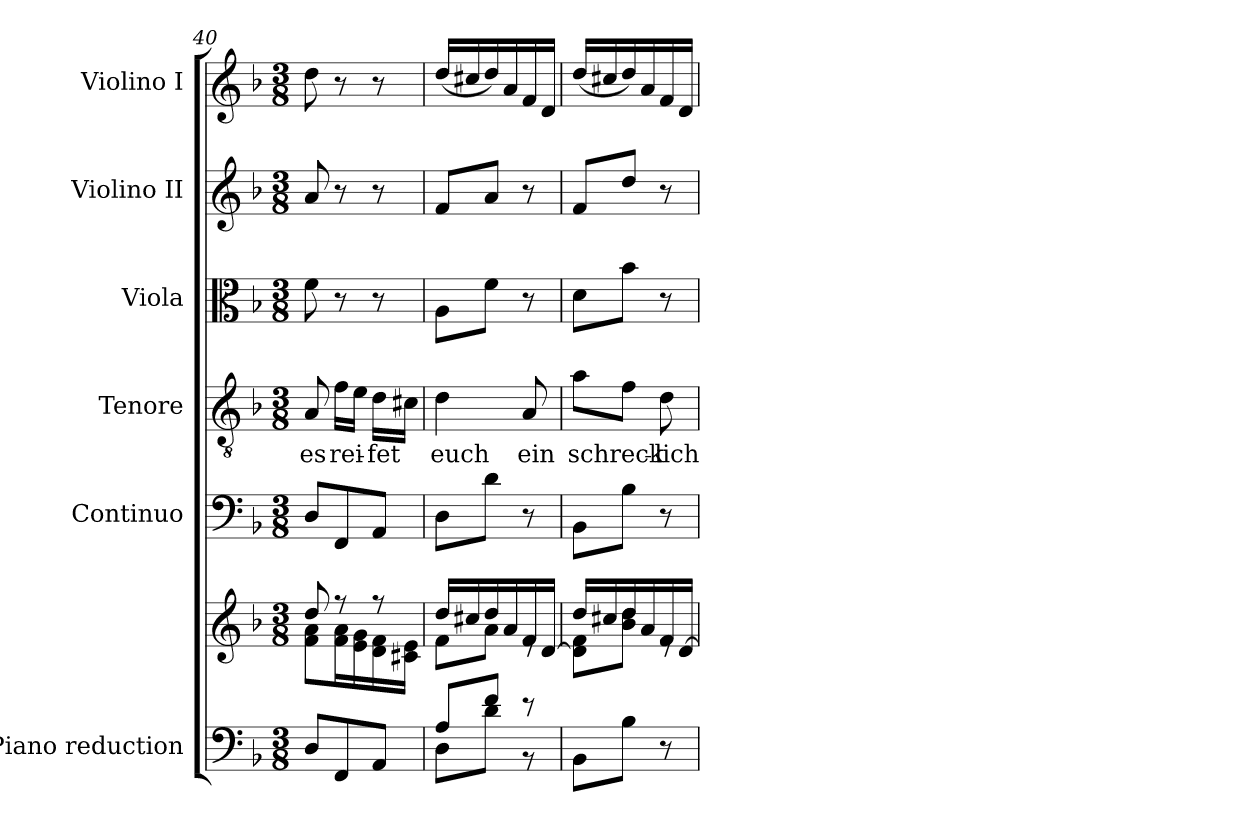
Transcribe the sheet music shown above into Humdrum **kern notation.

**kern	**kern	**dynam	**kern	**kern	**text	**kern	**kern	**kern
*part6	*part6	*part6	*part5	*part4	*part4	*part3	*part2	*part1
*staff7	*staff6	*staff6/7	*staff5	*staff4	*staff4	*staff3	*staff2	*staff1
*I"Piano reduction	*	*	*I"Continuo	*I"Tenore	*	*I"Viola	*I"Violino II	*I"Violino I
*I'Pno	*	*	*	*	*	*I'Vla	*I'Vln	*I'Vln
*clefF4	*clefG2	*	*clefF4	*clefGv2	*	*clefC3	*clefG2	*clefG2
*k[b-]	*k[b-]	*	*k[b-]	*k[b-]	*	*k[b-]	*k[b-]	*k[b-]
*M3/8	*M3/8	*	*M3/8	*M3/8	*	*M3/8	*M3/8	*M3/8
=40	=40	=40	=40	=40	=40	=40	=40	=40
*	*^	*	*	*	*	*	*	*
!	!	!	!	!	!	!LO:LY:b	!	!	!
8D/L	8dd/	8f\ 8a\L	.	8D/L	8A/	es	8f\	8a/	8dd\
!	!	!	!LO:DY:b	!	!	!LO:LY:b	!	!	!
!	!	!	!LO:DY:n=1:b	!	!	!	!	!	!
!	!	!	!LO:DY:n=2:b	!	!	!	!	!	!
8FF/	8r	16f\ 16a\L	other-dynamics p other-dynamics	8FF/	16f\LL	rei-	8r	8r	8r
.	.	16e\ 16g\	.	.	16e\JJ	.	.	.	.
!	!	!	!	!	!	!LO:LY:b	!	!	!
8AA/J	8r	16d\ 16f\	.	8AA/J	16d\LL	-fet	8r	8r	8r
.	.	16c#X\ 16e\JJ	.	.	16c#X\JJ	.	.	.	.
!!LO:LB:g=z
=41	=41	=41	=41	=41	=41	=41	=41	=41	=41
*^	*	*	*	*	*	*	*	*	*
!	!	!	!	!	!	!	!LO:LY:b	!	!	!
8A/L	8D\L	16dd/LL	8f\L	.	8D\L	4d\	euch	8A\L	8f/L	(<16dd/LL
.	.	16cc#X/	.	.	.	.	.	.	.	16cc#X/
8f/J	8d\J	16dd/	8a\J	.	8d\J	.	.	8f\J	8a/J	16dd/)
.	.	16a/	.	.	.	.	.	.	.	16a/
!	!	!	!	!	!	!	!LO:LY:b	!	!	!
8r	8r	16f/	8re	.	8r	8A/	ein	8r	8r	16f/
.	.	[16d/JJ	.	.	.	.	.	.	.	16d/JJ
*v	*v	*	*	*	*	*	*	*	*	*
=42	=42	=42	=42	=42	=42	=42	=42	=42	=42
!	!	!	!	!	!	!LO:LY:b	!	!	!
8BB-\L	16dd/LL	8d\] 8f\L	.	8BB-\L	8a\L	schreck-	8d\L	8f/L	(<16dd/LL
.	16cc#X/	.	.	.	.	.	.	.	16cc#X/
8B-\J	16dd/	8b-\ 8dd\J	.	8B-\J	8f\J	.	8b-\J	8dd/J	16dd/)
.	16a/	.	.	.	.	.	.	.	16a/
!	!	!	!	!	!	!LO:LY:b	!	!	!
8r	16f/	8re	.	8r	8d\	-lich	8r	8r	16f/
.	[16d/JJ	.	.	.	.	.	.	.	16d/JJ
*	*v	*v	*	*	*	*	*	*	*
=	=	=	=	=	=	=	=	=
*-	*-	*-	*-	*-	*-	*-	*-	*-
